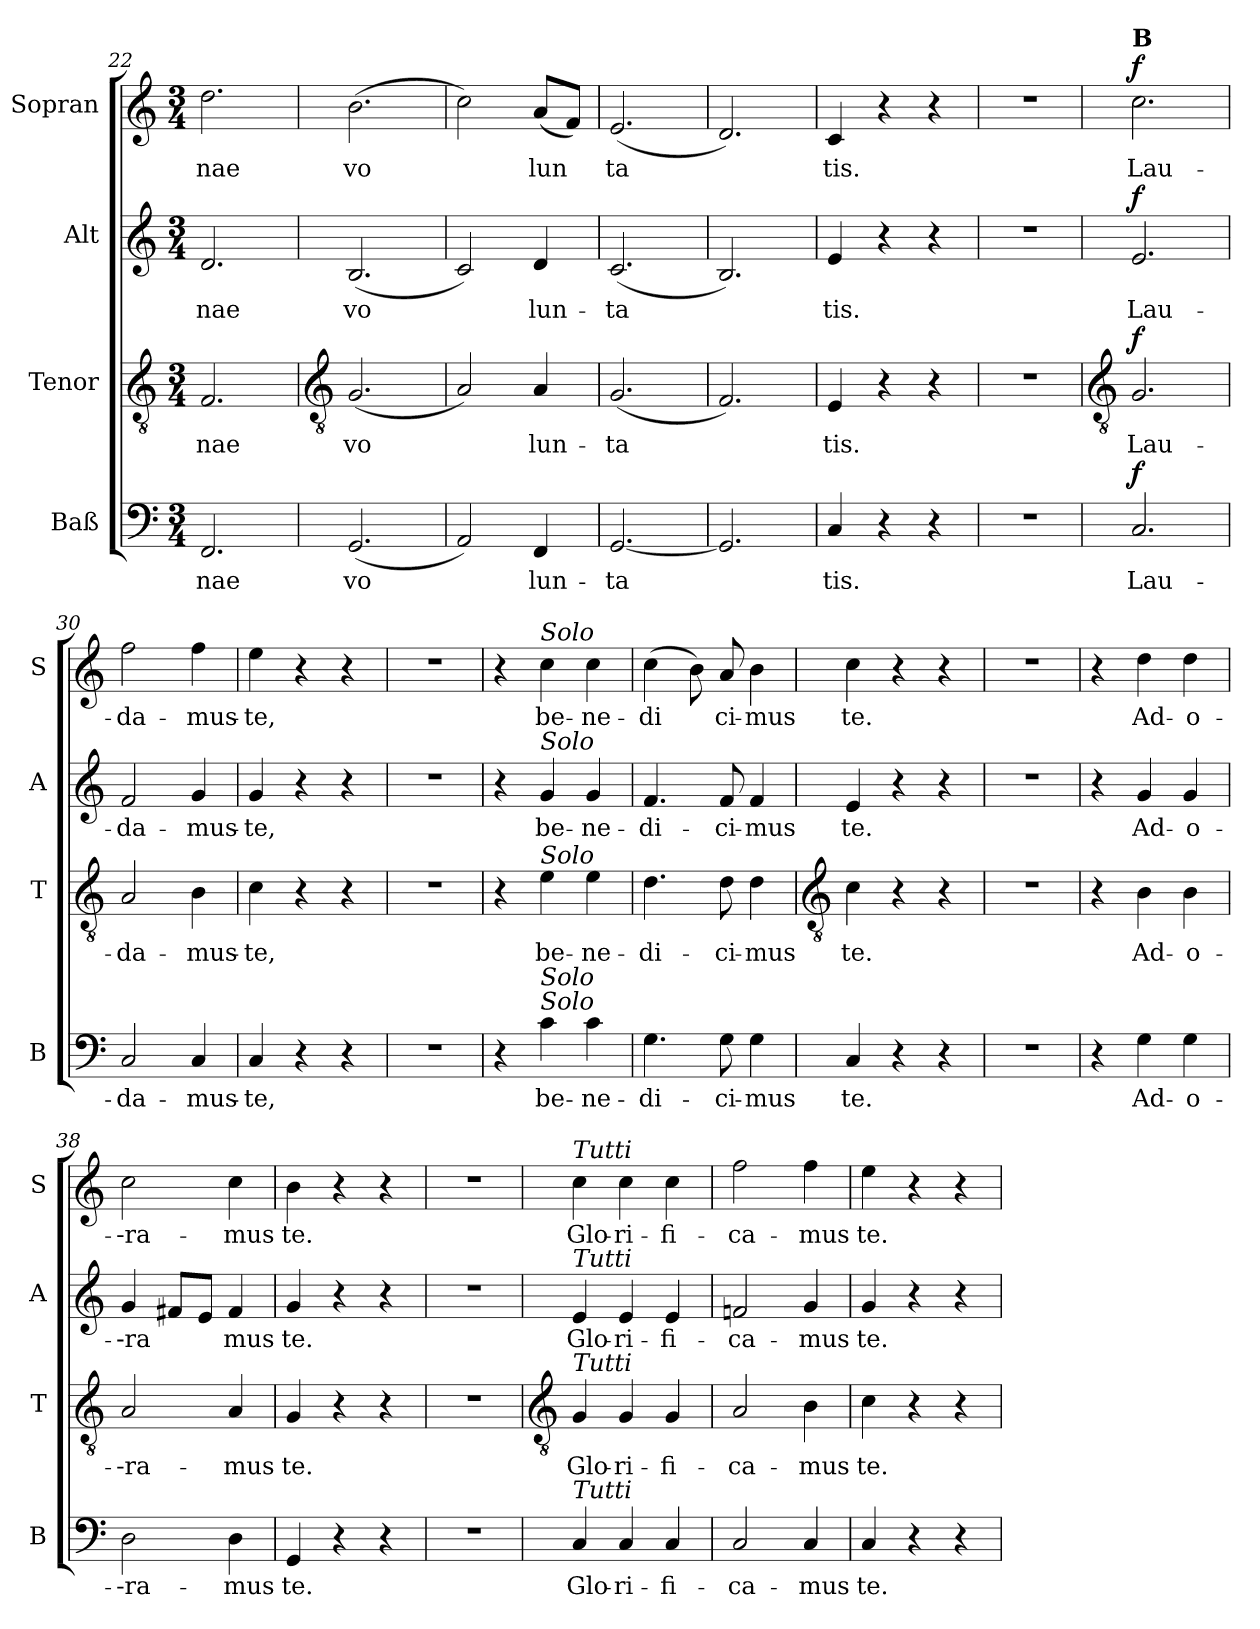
**kern	**text	**dynam	**kern	**text	**dynam	**kern	**text	**dynam	**kern	**text	**dynam
*part4	*part4	*part4	*part3	*part3	*part3	*part2	*part2	*part2	*part1	*part1	*part1
*staff4	*staff4	*staff4	*staff3	*staff3	*staff3	*staff2	*staff2	*staff2	*staff1	*staff1	*staff1
*I"Baß	*	*	*I"Tenor	*	*	*I"Alt	*	*	*I"Sopran	*	*
*I'B	*	*	*I'T	*	*	*I'A	*	*	*I'S	*	*
*clefF4	*	*	*clefGv2	*	*	*clefG2	*	*	*clefG2	*	*
*k[]	*	*	*k[]	*	*	*k[]	*	*	*k[]	*	*
*C:	*	*	*C:	*	*	*C:	*	*	*C:	*	*
*M3/4	*	*	*M3/4	*	*	*M3/4	*	*	*M3/4	*	*
=22	=22	=22	=22	=22	=22	=22	=22	=22	=22	=22	=22
!	!LO:LY:b	!	!	!LO:LY:b	!	!	!LO:LY:b	!	!	!LO:LY:b	!
2.FF	-nae	.	2.F	-nae	.	2.d	-nae	.	2.dd	-nae	.
!!LO:LB:g=z
=23	=23	=23	=23	=23	=23	=23	=23	=23	=23	=23	=23
*	*	*	*clefGv2	*	*	*	*	*	*	*	*
!	!LO:LY:b	!	!	!LO:LY:b	!	!	!LO:LY:b	!	!	!LO:LY:b	!
(<2.GG	vo	.	(<2.G	vo	.	(<2.B	vo	.	(>2.b	vo	.
=24	=24	=24	=24	=24	=24	=24	=24	=24	=24	=24	=24
2AA)	.	.	2A)	.	.	2c)	.	.	2cc)	.	.
!	!LO:LY:b	!	!	!LO:LY:b	!	!	!LO:LY:b	!	!	!LO:LY:b	!
4FF	lun-	.	4A	lun-	.	4d	lun-	.	(<8aL	lun	.
.	.	.	.	.	.	.	.	.	8fJ)	.	.
=25	=25	=25	=25	=25	=25	=25	=25	=25	=25	=25	=25
!	!LO:LY:b	!	!	!LO:LY:b	!	!	!LO:LY:b	!	!	!LO:LY:b	!
[2.GG	-ta	.	(<2.G	-ta	.	(<2.c	-ta	.	(<2.e	ta	.
=26	=26	=26	=26	=26	=26	=26	=26	=26	=26	=26	=26
2.GG]	.	.	2.F)	.	.	2.B)	.	.	2.d)	.	.
=27	=27	=27	=27	=27	=27	=27	=27	=27	=27	=27	=27
!	!LO:LY:b	!	!	!LO:LY:b	!	!	!LO:LY:b	!	!	!LO:LY:b	!
4C	-tis.	.	4E	-tis.	.	4e	-tis.	.	4c	-tis.	.
4r	.	.	4r	.	.	4r	.	.	4r	.	.
4r	.	.	4r	.	.	4r	.	.	4r	.	.
=28	=28	=28	=28	=28	=28	=28	=28	=28	=28	=28	=28
!LO:N:vis=1	!	!	!LO:N:vis=1	!	!	!LO:N:vis=1	!	!	!LO:N:vis=1	!	!
2.r	.	.	2.r	.	.	2.r	.	.	2.r	.	.
!!LO:LB:g=z
=29	=29	=29	=29	=29	=29	=29	=29	=29	=29	=29	=29
*	*	*	*clefGv2	*	*	*	*	*	*	*	*
!	!	!	!	!	!	!	!	!	!LO:TX:a:B:t=B	!	!
!	!LO:LY:b	!LO:DY:a	!	!LO:LY:b	!LO:DY:a	!	!LO:LY:b	!LO:DY:a	!	!LO:LY:b	!LO:DY:a
2.C	Lau-	f	2.G	Lau-	f	2.e	Lau-	f	2.cc	Lau-	f
=30	=30	=30	=30	=30	=30	=30	=30	=30	=30	=30	=30
!	!LO:LY:b	!	!	!LO:LY:b	!	!	!LO:LY:b	!	!	!LO:LY:b	!
2C	-da-	.	2A	-da-	.	2f	-da-	.	2ff	-da-	.
!	!LO:LY:b	!	!	!LO:LY:b	!	!	!LO:LY:b	!	!	!LO:LY:b	!
4C	-mus-	.	4B	-mus-	.	4g	-mus-	.	4ff	-mus-	.
=31	=31	=31	=31	=31	=31	=31	=31	=31	=31	=31	=31
!	!LO:LY:b	!	!	!LO:LY:b	!	!	!LO:LY:b	!	!	!LO:LY:b	!
4C	-te,	.	4c	-te,	.	4g	-te,	.	4ee	-te,	.
4r	.	.	4r	.	.	4r	.	.	4r	.	.
4r	.	.	4r	.	.	4r	.	.	4r	.	.
=32	=32	=32	=32	=32	=32	=32	=32	=32	=32	=32	=32
!LO:N:vis=1	!	!	!LO:N:vis=1	!	!	!LO:N:vis=1	!	!	!LO:N:vis=1	!	!
2.r	.	.	2.r	.	.	2.r	.	.	2.r	.	.
=33	=33	=33	=33	=33	=33	=33	=33	=33	=33	=33	=33
4r	.	.	4r	.	.	4r	.	.	4r	.	.
!	!	!	!	!	!	!	!	!	!LO:TX:a:i:t=Solo	!	!
!	!	!	!	!	!	!LO:TX:a:i:t=Solo	!	!	!	!	!
!	!	!	!LO:TX:a:i:t=Solo	!	!	!	!	!	!	!	!
!LO:TX:a:i:t=Solo	!	!	!	!	!	!	!	!	!	!	!
!LO:TX:a:i:t=Solo	!	!	!	!	!	!	!	!	!	!	!
!	!LO:LY:b	!	!	!LO:LY:b	!	!	!LO:LY:b	!	!	!LO:LY:b	!
4c	be-	.	4e	be-	.	4g	be-	.	4cc	be-	.
!	!LO:LY:b	!	!	!LO:LY:b	!	!	!LO:LY:b	!	!	!LO:LY:b	!
4c	-ne-	.	4e	-ne-	.	4g	-ne-	.	4cc	-ne-	.
=34	=34	=34	=34	=34	=34	=34	=34	=34	=34	=34	=34
!	!LO:LY:b	!	!	!LO:LY:b	!	!	!LO:LY:b	!	!	!LO:LY:b	!
4.G	-di-	.	4.d	-di-	.	4.f	-di-	.	(>4cc	-di	.
.	.	.	.	.	.	.	.	.	8b)	.	.
!	!LO:LY:b	!	!	!LO:LY:b	!	!	!LO:LY:b	!	!	!LO:LY:b	!
8G	-ci-	.	8d	-ci-	.	8f	-ci-	.	8a	ci-	.
!	!LO:LY:b	!	!	!LO:LY:b	!	!	!LO:LY:b	!	!	!LO:LY:b	!
4G	-mus	.	4d	-mus	.	4f	-mus	.	4b	-mus	.
!!LO:LB:g=z
=35	=35	=35	=35	=35	=35	=35	=35	=35	=35	=35	=35
*	*	*	*clefGv2	*	*	*	*	*	*	*	*
!	!LO:LY:b	!	!	!LO:LY:b	!	!	!LO:LY:b	!	!	!LO:LY:b	!
4C	te.	.	4c	te.	.	4e	te.	.	4cc	te.	.
4r	.	.	4r	.	.	4r	.	.	4r	.	.
4r	.	.	4r	.	.	4r	.	.	4r	.	.
=36	=36	=36	=36	=36	=36	=36	=36	=36	=36	=36	=36
!LO:N:vis=1	!	!	!LO:N:vis=1	!	!	!LO:N:vis=1	!	!	!LO:N:vis=1	!	!
2.r	.	.	2.r	.	.	2.r	.	.	2.r	.	.
=37	=37	=37	=37	=37	=37	=37	=37	=37	=37	=37	=37
4r	.	.	4r	.	.	4r	.	.	4r	.	.
!	!LO:LY:b	!	!	!LO:LY:b	!	!	!LO:LY:b	!	!	!LO:LY:b	!
4G	Ad-	.	4B	Ad-	.	4g	Ad-	.	4dd	Ad-	.
!	!LO:LY:b	!	!	!LO:LY:b	!	!	!LO:LY:b	!	!	!LO:LY:b	!
4G	-o-	.	4B	-o-	.	4g	-o-	.	4dd	-o-	.
=38	=38	=38	=38	=38	=38	=38	=38	=38	=38	=38	=38
!	!LO:LY:b	!	!	!LO:LY:b	!	!	!LO:LY:b	!	!	!LO:LY:b	!
2D	--ra-	.	2A	--ra-	.	4g	--ra	.	2cc	--ra-	.
.	.	.	.	.	.	8f#XL	.	.	.	.	.
.	.	.	.	.	.	8eJ	.	.	.	.	.
!	!LO:LY:b	!	!	!LO:LY:b	!	!	!LO:LY:b	!	!	!LO:LY:b	!
4D	-mus	.	4A	-mus	.	4f#	mus	.	4cc	-mus	.
=39	=39	=39	=39	=39	=39	=39	=39	=39	=39	=39	=39
!	!LO:LY:b	!	!	!LO:LY:b	!	!	!LO:LY:b	!	!	!LO:LY:b	!
4GG	te.	.	4G	te.	.	4g	te.	.	4b	te.	.
4r	.	.	4r	.	.	4r	.	.	4r	.	.
4r	.	.	4r	.	.	4r	.	.	4r	.	.
=40	=40	=40	=40	=40	=40	=40	=40	=40	=40	=40	=40
!LO:N:vis=1	!	!	!LO:N:vis=1	!	!	!LO:N:vis=1	!	!	!LO:N:vis=1	!	!
2.r	.	.	2.r	.	.	2.r	.	.	2.r	.	.
!!LO:LB:g=z
=41	=41	=41	=41	=41	=41	=41	=41	=41	=41	=41	=41
*	*	*	*clefGv2	*	*	*	*	*	*	*	*
!	!	!	!	!	!	!	!	!	!LO:TX:a:i:t=Tutti	!	!
!	!	!	!	!	!	!LO:TX:a:i:t=Tutti	!	!	!	!	!
!	!	!	!LO:TX:a:i:t=Tutti	!	!	!	!	!	!	!	!
!LO:TX:a:i:t=Tutti	!	!	!	!	!	!	!	!	!	!	!
!	!LO:LY:b	!	!	!LO:LY:b	!	!	!LO:LY:b	!	!	!LO:LY:b	!
4C	Glo-	.	4G	Glo-	.	4e	Glo-	.	4cc	Glo-	.
!	!LO:LY:b	!	!	!LO:LY:b	!	!	!LO:LY:b	!	!	!LO:LY:b	!
4C	-ri-	.	4G	-ri-	.	4e	-ri-	.	4cc	-ri-	.
!	!LO:LY:b	!	!	!LO:LY:b	!	!	!LO:LY:b	!	!	!LO:LY:b	!
4C	-fi-	.	4G	-fi-	.	4e	-fi-	.	4cc	-fi-	.
=42	=42	=42	=42	=42	=42	=42	=42	=42	=42	=42	=42
!	!LO:LY:b	!	!	!LO:LY:b	!	!	!LO:LY:b	!	!	!LO:LY:b	!
2C	-ca-	.	2A	-ca-	.	2fn	-ca-	.	2ff	-ca-	.
!	!LO:LY:b	!	!	!LO:LY:b	!	!	!LO:LY:b	!	!	!LO:LY:b	!
4C	-mus	.	4B	-mus	.	4g	-mus	.	4ff	-mus	.
=43	=43	=43	=43	=43	=43	=43	=43	=43	=43	=43	=43
!	!LO:LY:b	!	!	!LO:LY:b	!	!	!LO:LY:b	!	!	!LO:LY:b	!
4C	te.	.	4c	te.	.	4g	te.	.	4ee	te.	.
4r	.	.	4r	.	.	4r	.	.	4r	.	.
4r	.	.	4r	.	.	4r	.	.	4r	.	.
=	=	=	=	=	=	=	=	=	=	=	=
*-	*-	*-	*-	*-	*-	*-	*-	*-	*-	*-	*-
